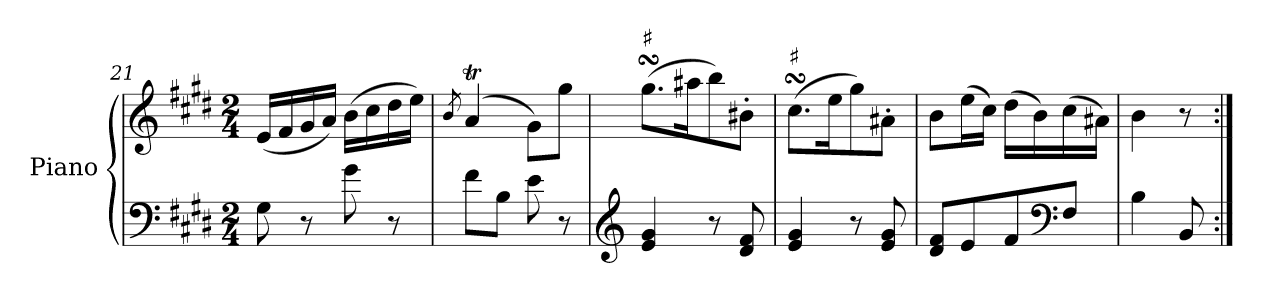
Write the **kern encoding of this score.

**kern	**kern
*part1	*part1
*staff2	*staff1
*I"Piano	*
*I'Pno.	*
*clefF4	*clefG2
*k[f#c#g#d#]	*k[f#c#g#d#]
*M2/4	*M2/4
=21	=21
8G#\	(<16e/LL
.	16f#/
8r	16g#/
.	16a/JJ)
8g#\	(>16b\LL
.	16cc#\
8r	16dd#\
.	16ee\JJ)
=22	=22
.	8qb/
8f#\L	(>4aT/
8B\J	.
8e\	8g#\L)
8r	8gg#\J
=23	=23
*clefG2	*
!	!LO:TX:a:t=♯
4e/ 4g#/	(>8.gg#sSsS\L
.	16aa#X\K
8r	8bb\)
8d#/ 8f#/	8b#X'\J
=24	=24
!	!LO:TX:a:t=♯
4e/ 4g#/	(>8.cc#sSSS\L
.	16ee\K
8r	8gg#\)
8e/ 8g#/	8a#X'\J
!!LO:LB:g=z
=25	=25
8d#/ 8f#/L	8b\L
8e/	(>16ee\L
.	16cc#\JJ)
8f#/	(>16dd#\LL
.	16b\)
*clefF4	*
8F#/J	(>16cc#\
.	16a#X\JJ)
=26	=26
4B\	4b\
8BB/	8r
=:|!	=:|!
*-	*-
